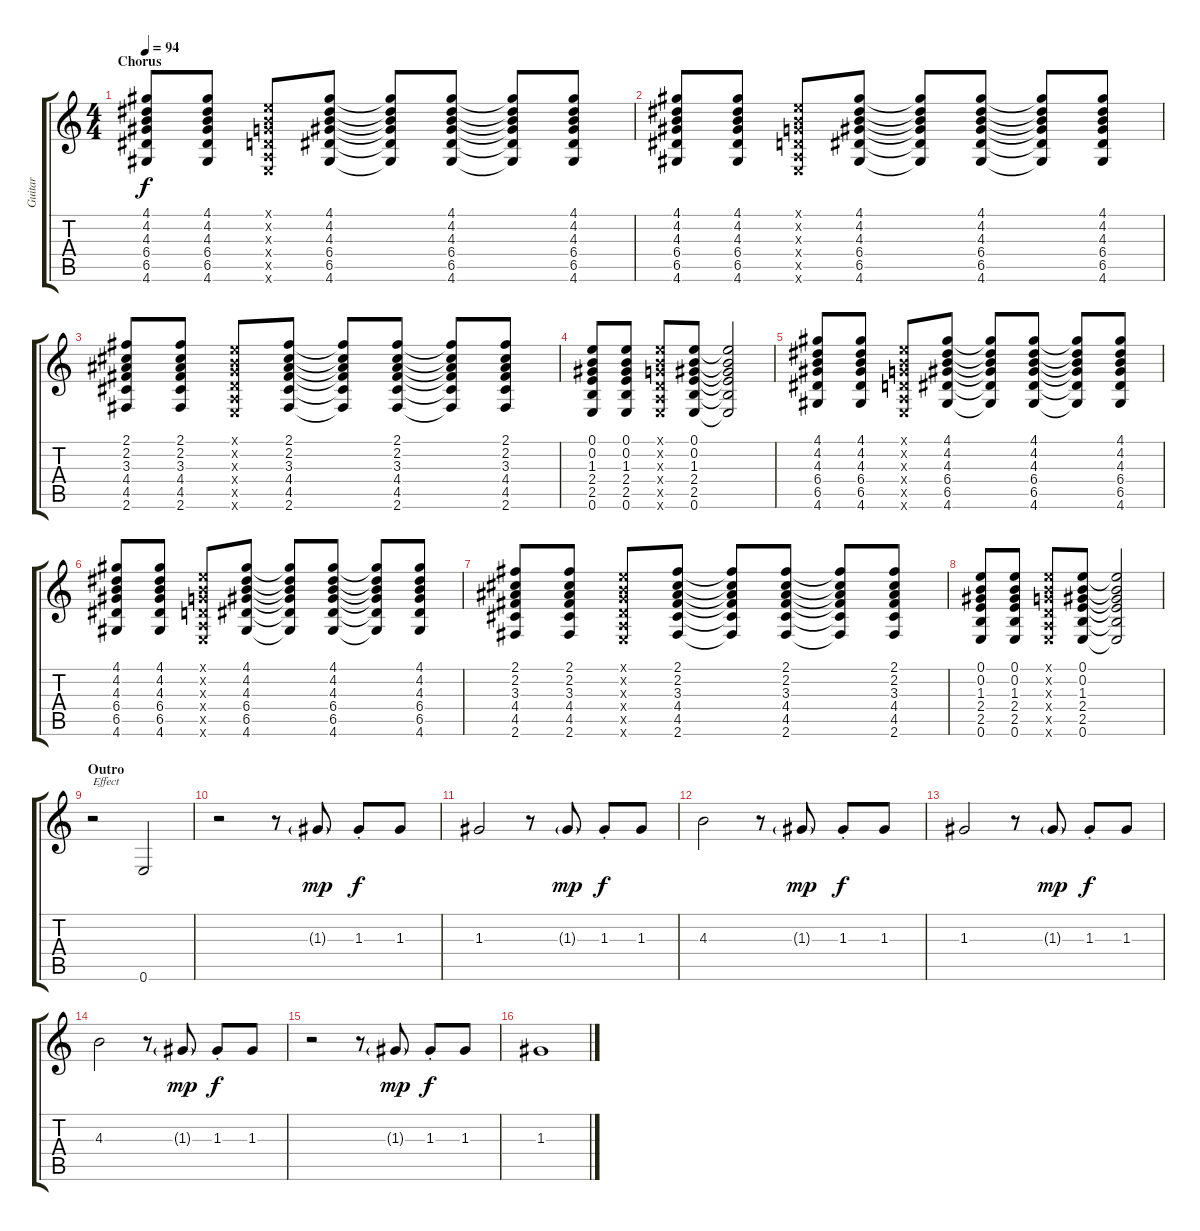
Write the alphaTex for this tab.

\track ("Guitar" "Guitar") {instrument electricguitarjazz}
\staff {score tabs}
\tuning (E4 B3 G3 D3 A2 E2) {hide}
\ts (4 4)
\section ("" "Chorus")
\tempo 94
\clef g2
\ks c
(4.1 4.2 4.3 6.4 6.5 4.6).8{dy f} (4.1 4.2 4.3 6.4 6.5 4.6).8 (0.1{x} 0.2{x} 0.3{x} 0.4{x} 0.5{x} 0.6{x}).8 (4.1 4.2 4.3 6.4 6.5 4.6).8 (4.1{t} 4.2{t} 4.3{t} 6.4{t} 6.5{t} 4.6{t}).8 (4.1 4.2 4.3 6.4 6.5 4.6).8 (4.1{t} 4.2{t} 4.3{t} 6.4{t} 6.5{t} 4.6{t}).8 (4.1 4.2 4.3 6.4 6.5 4.6).8 |
(4.1 4.2 4.3 6.4 6.5 4.6).8 (4.1 4.2 4.3 6.4 6.5 4.6).8 (0.1{x} 0.2{x} 0.3{x} 0.4{x} 0.5{x} 0.6{x}).8 (4.1 4.2 4.3 6.4 6.5 4.6).8 (4.1{t} 4.2{t} 4.3{t} 6.4{t} 6.5{t} 4.6{t}).8 (4.1 4.2 4.3 6.4 6.5 4.6).8 (4.1{t} 4.2{t} 4.3{t} 6.4{t} 6.5{t} 4.6{t}).8 (4.1 4.2 4.3 6.4 6.5 4.6).8 |
(2.1 2.2 3.3 4.4 4.5 2.6).8 (2.1 2.2 3.3 4.4 4.5 2.6).8 (0.1{x} 0.2{x} 0.3{x} 0.4{x} 0.5{x} 0.6{x}).8 (2.1 2.2 3.3 4.4 4.5 2.6).8 (2.1{t} 2.2{t} 3.3{t} 4.4{t} 4.5{t} 2.6{t}).8 (2.1 2.2 3.3 4.4 4.5 2.6).8 (2.1{t} 2.2{t} 3.3{t} 4.4{t} 4.5{t} 2.6{t}).8 (2.1 2.2 3.3 4.4 4.5 2.6).8 |
(0.1 0.2 1.3 2.4 2.5 0.6).8 (0.1 0.2 1.3 2.4 2.5 0.6).8 (0.1{x} 0.2{x} 0.3{x} 0.4{x} 0.5{x} 0.6{x}).8 (0.1 0.2 1.3 2.4 2.5 0.6).8 (0.1{t} 0.2{t} 1.3{t} 2.4{t} 2.5{t} 0.6{t}).2 |
(4.1 4.2 4.3 6.4 6.5 4.6).8 (4.1 4.2 4.3 6.4 6.5 4.6).8 (0.1{x} 0.2{x} 0.3{x} 0.4{x} 0.5{x} 0.6{x}).8 (4.1 4.2 4.3 6.4 6.5 4.6).8 (4.1{t} 4.2{t} 4.3{t} 6.4{t} 6.5{t} 4.6{t}).8 (4.1 4.2 4.3 6.4 6.5 4.6).8 (4.1{t} 4.2{t} 4.3{t} 6.4{t} 6.5{t} 4.6{t}).8 (4.1 4.2 4.3 6.4 6.5 4.6).8 |
(4.1 4.2 4.3 6.4 6.5 4.6).8 (4.1 4.2 4.3 6.4 6.5 4.6).8 (0.1{x} 0.2{x} 0.3{x} 0.4{x} 0.5{x} 0.6{x}).8 (4.1 4.2 4.3 6.4 6.5 4.6).8 (4.1{t} 4.2{t} 4.3{t} 6.4{t} 6.5{t} 4.6{t}).8 (4.1 4.2 4.3 6.4 6.5 4.6).8 (4.1{t} 4.2{t} 4.3{t} 6.4{t} 6.5{t} 4.6{t}).8 (4.1 4.2 4.3 6.4 6.5 4.6).8 |
(2.1 2.2 3.3 4.4 4.5 2.6).8 (2.1 2.2 3.3 4.4 4.5 2.6).8 (0.1{x} 0.2{x} 0.3{x} 0.4{x} 0.5{x} 0.6{x}).8 (2.1 2.2 3.3 4.4 4.5 2.6).8 (2.1{t} 2.2{t} 3.3{t} 4.4{t} 4.5{t} 2.6{t}).8 (2.1 2.2 3.3 4.4 4.5 2.6).8 (2.1{t} 2.2{t} 3.3{t} 4.4{t} 4.5{t} 2.6{t}).8 (2.1 2.2 3.3 4.4 4.5 2.6).8 |
(0.1 0.2 1.3 2.4 2.5 0.6).8 (0.1 0.2 1.3 2.4 2.5 0.6).8 (0.1{x} 0.2{x} 0.3{x} 0.4{x} 0.5{x} 0.6{x}).8 (0.1 0.2 1.3 2.4 2.5 0.6).8 (0.1{t} 0.2{t} 1.3{t} 2.4{t} 2.5{t} 0.6{t}).2 |
\section ("" "Outro")
r.2{txt "Effect" instrument guitarfretnoise} 0.6.2 |
r.2{instrument electricguitarjazz} r.8 1.3{g}.8{dy mp} 1.3{st}.8{dy f} 1.3.8 |
1.3.2 r.8 1.3{g}.8{dy mp} 1.3{st}.8{dy f} 1.3.8 |
4.3.2 r.8 1.3{g}.8{dy mp} 1.3{st}.8{dy f} 1.3.8 |
1.3.2 r.8 1.3{g}.8{dy mp} 1.3{st}.8{dy f} 1.3.8 |
4.3.2 r.8 1.3{g}.8{dy mp} 1.3{st}.8{dy f} 1.3.8 |
r.2 r.8 1.3{g}.8{dy mp} 1.3{st}.8{dy f} 1.3.8 |
1.3.1
